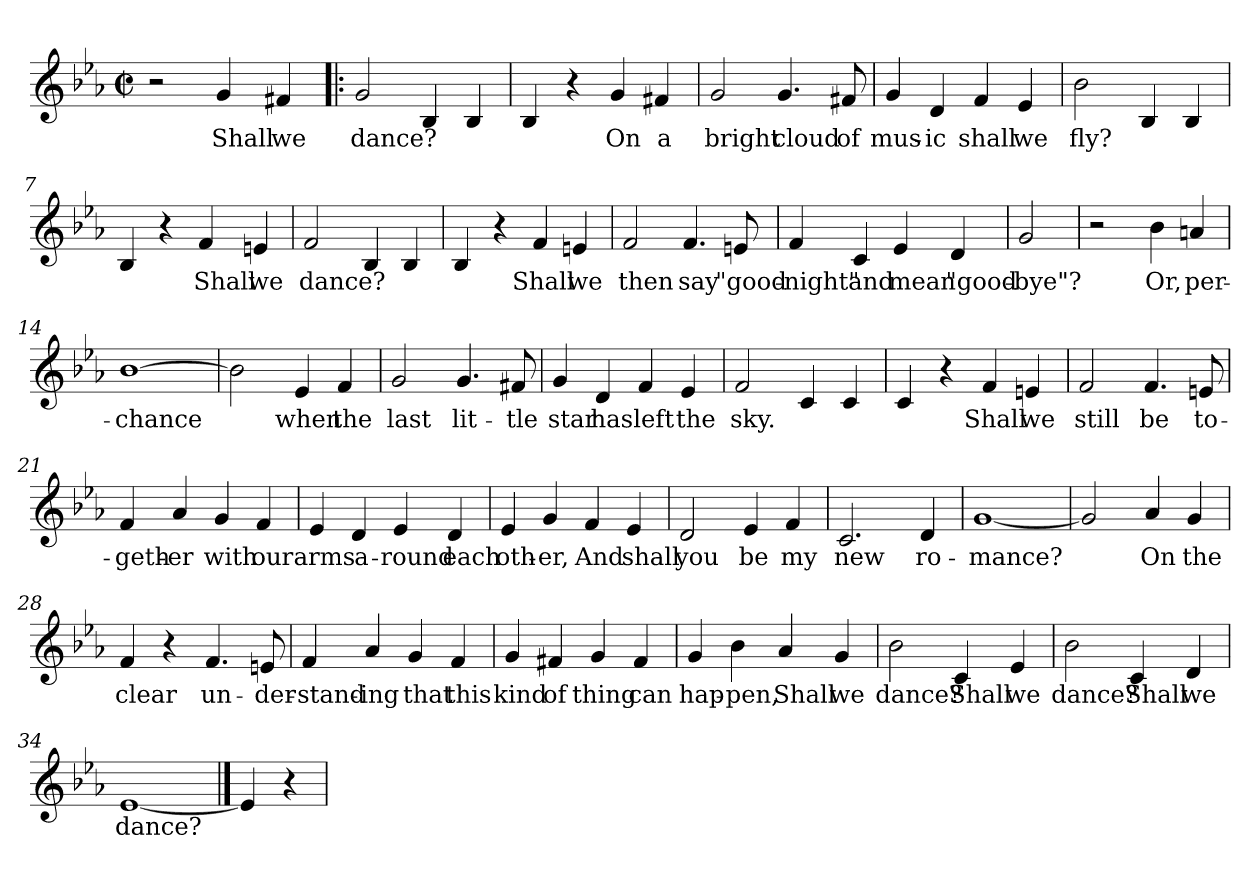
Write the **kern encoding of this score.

**kern	**text
*part1	*part1
*staff1	*staff1
*clefG2	*
*k[b-e-a-]	*
*E-:	*
*M2/2	*
*met(c|)	*
=1	=1
2r	.
!	!LO:LY:b
4g/	Shall
!	!LO:LY:b
4f#X/	we
=2!|:	=2!|:
!	!LO:LY:b
2g/	dance?
4B-/	.
4B-/	.
=3	=3
4B-/	.
4r	.
!	!LO:LY:b
4g/	On
!	!LO:LY:b
4f#X/	a
=4	=4
!	!LO:LY:b
2g/	bright
!	!LO:LY:b
4.g/	cloud
!	!LO:LY:b
8f#X/	of
!!LO:LB:g=z
=5	=5
!	!LO:LY:b
4g/	mus-
!	!LO:LY:b
4d/	-ic
!	!LO:LY:b
4f/	shall
!	!LO:LY:b
4e-/	we
=6	=6
!	!LO:LY:b
2b-\	fly?
4B-/	.
4B-/	.
=7	=7
4B-/	.
4r	.
!	!LO:LY:b
4f/	Shall
!	!LO:LY:b
4en/	we
=8	=8
!	!LO:LY:b
2f/	dance?
4B-/	.
4B-/	.
!!LO:LB:g=z
=9	=9
4B-/	.
4r	.
!	!LO:LY:b
4f/	Shall
!	!LO:LY:b
4en/	we
=10	=10
!	!LO:LY:b
2f/	then
!	!LO:LY:b
4.f/	say
!	!LO:LY:b
8en/	"good-
=11	=11
!	!LO:LY:b
4f/	-night"
!	!LO:LY:b
4c/	and
!	!LO:LY:b
4e-/	mean
!	!LO:LY:b
4d/	"good-
=12	=12
!	!LO:LY:b
2g/	-bye"?
!!LO:LB:g=z
=13	=13
2r	.
!	!LO:LY:b
4b-\	Or,
!	!LO:LY:b
4an/	per-
=14	=14
!	!LO:LY:b
[>1b-	-chance
=15	=15
2b-\]	.
!	!LO:LY:b
4e-/	when
!	!LO:LY:b
4f/	the
=16	=16
!	!LO:LY:b
2g/	last
!	!LO:LY:b
4.g/	lit-
!	!LO:LY:b
8f#X/	-tle
!!LO:LB:g=z
=17	=17
!	!LO:LY:b
4g/	star
!	!LO:LY:b
4d/	has
!	!LO:LY:b
4f/	left
!	!LO:LY:b
4e-/	the
=18	=18
!	!LO:LY:b
2f/	sky.
4c/	.
4c/	.
=19	=19
4c/	.
4r	.
!	!LO:LY:b
4f/	Shall
!	!LO:LY:b
4en/	we
=20	=20
!	!LO:LY:b
2f/	still
!	!LO:LY:b
4.f/	be
!	!LO:LY:b
8en/	to-
!!LO:LB:g=z
=21	=21
!	!LO:LY:b
4f/	-geth-
!	!LO:LY:b
4a-/	-er
!	!LO:LY:b
4g/	with
!	!LO:LY:b
4f/	our
=22	=22
!	!LO:LY:b
4e-/	arms
!	!LO:LY:b
4d/	a-
!	!LO:LY:b
4e-/	-round
!	!LO:LY:b
4d/	each
=23	=23
!	!LO:LY:b
4e-/	oth-
!	!LO:LY:b
4g/	-er,
!	!LO:LY:b
4f/	And
!	!LO:LY:b
4e-/	shall
=24	=24
!	!LO:LY:b
2d/	you
!	!LO:LY:b
4e-/	be
!	!LO:LY:b
4f/	my
!!LO:LB:g=z
=25	=25
!	!LO:LY:b
2.c/	new
!	!LO:LY:b
4d/	ro-
=26	=26
!	!LO:LY:b
[<1g	-mance?
=27	=27
2g/]	.
!	!LO:LY:b
4a-/	On
!	!LO:LY:b
4g/	the
=28	=28
!	!LO:LY:b
4f/	clear
4r	.
!	!LO:LY:b
4.f/	un-
!	!LO:LY:b
8en/	-der-
!!LO:LB:g=z
=29	=29
!	!LO:LY:b
4f/	-stand-
!	!LO:LY:b
4a-/	-ing
!	!LO:LY:b
4g/	that
!	!LO:LY:b
4f/	this
=30	=30
!	!LO:LY:b
4g/	kind
!	!LO:LY:b
4f#X/	of
!	!LO:LY:b
4g/	thing
!	!LO:LY:b
4f#/	can
=31	=31
!	!LO:LY:b
4g/	hap-
!	!LO:LY:b
4b-\	-pen,
!	!LO:LY:b
4a-/	Shall
!	!LO:LY:b
4g/	we
=32	=32
!	!LO:LY:b
2b-\	dance?
!	!LO:LY:b
4c/	Shall
!	!LO:LY:b
4e-/	we
!!LO:LB:g=z
=33	=33
!	!LO:LY:b
2b-\	dance?
!	!LO:LY:b
4c/	Shall
!	!LO:LY:b
4d/	we
=34	=34
!	!LO:LY:b
[<1e-	dance?
==35	==35
4e-/]	.
4r	.
=	=
*-	*-
